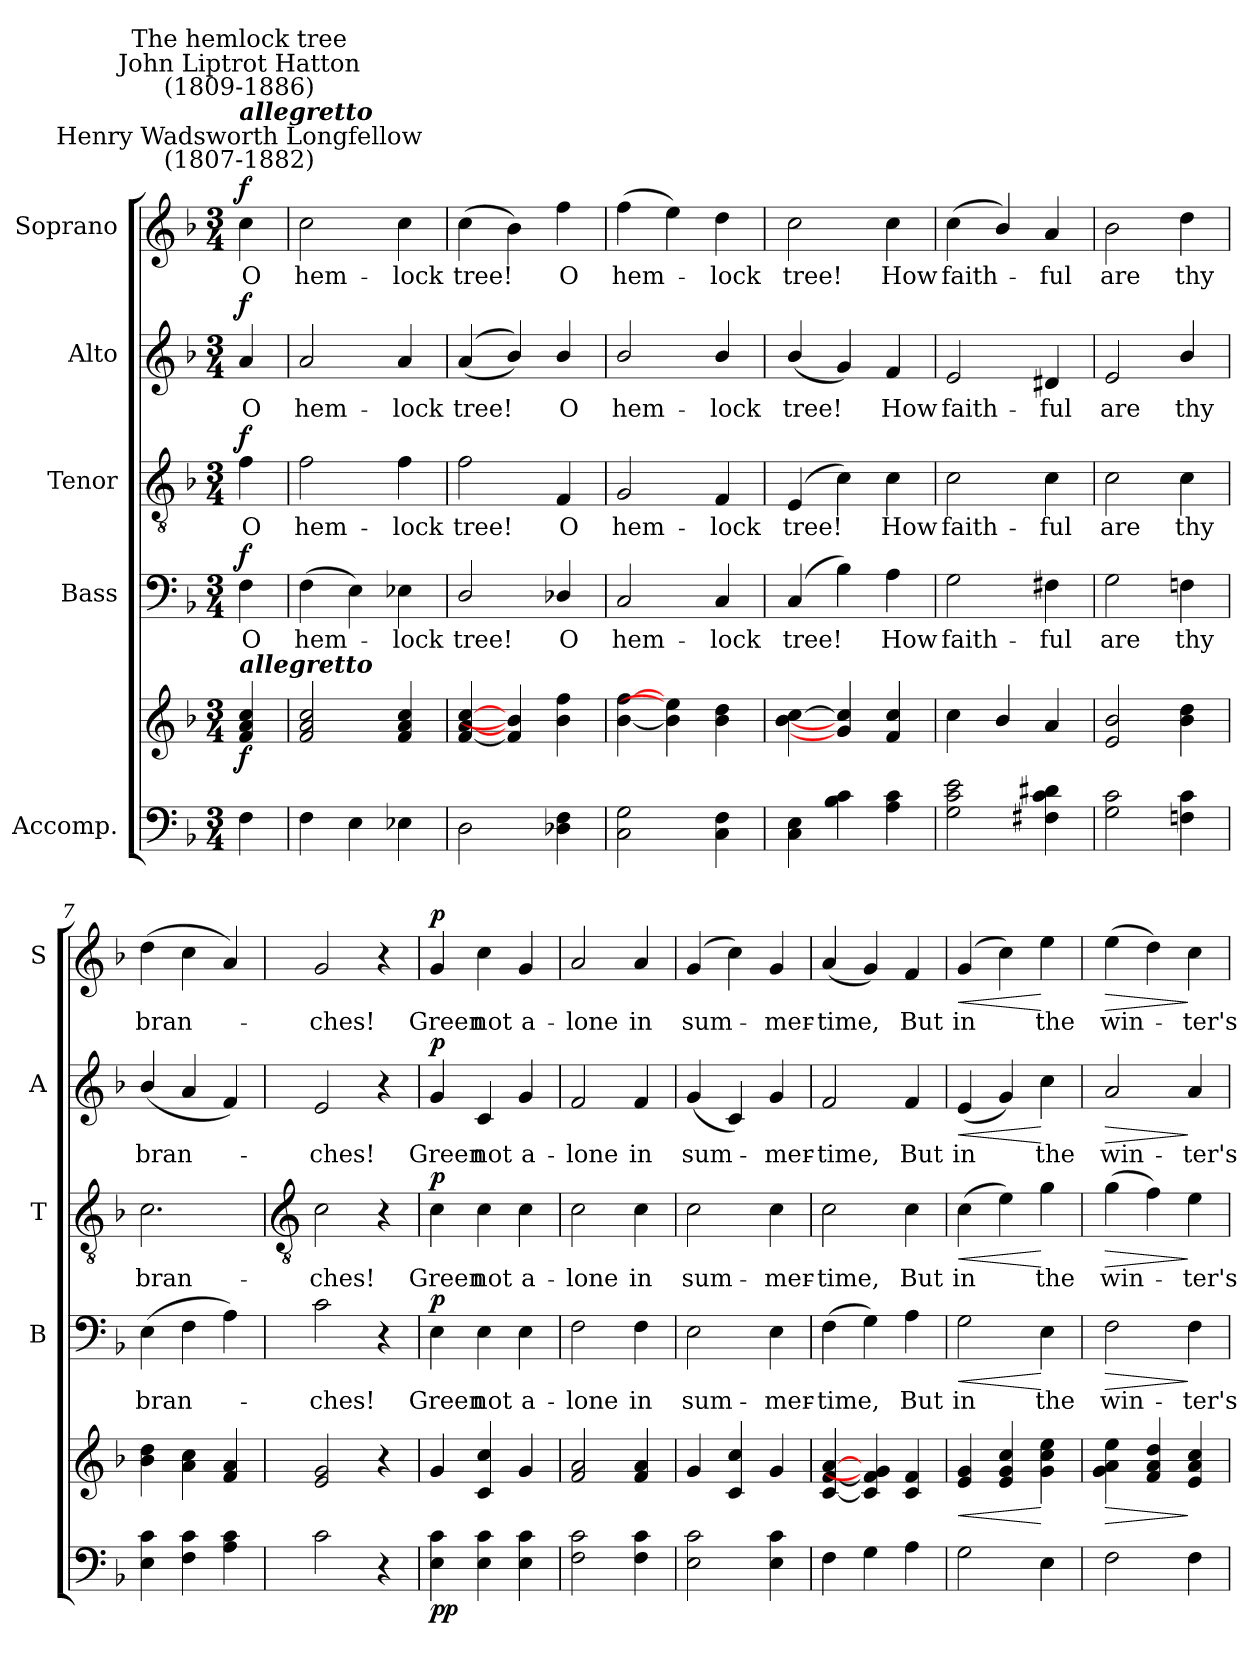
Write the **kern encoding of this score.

**kern	**kern	**dynam	**kern	**text	**dynam	**kern	**text	**dynam	**kern	**text	**dynam	**kern	**text	**dynam
*part5	*part5	*part5	*part4	*part4	*part4	*part3	*part3	*part3	*part2	*part2	*part2	*part1	*part1	*part1
*staff6	*staff5	*staff5/6	*staff4	*staff4	*staff4	*staff3	*staff3	*staff3	*staff2	*staff2	*staff2	*staff1	*staff1	*staff1
*I"Accomp.	*	*	*I"Bass	*	*	*I"Tenor	*	*	*I"Alto	*	*	*I"Soprano	*	*
*	*	*	*I'B	*	*	*I'T	*	*	*I'A	*	*	*I'S	*	*
*clefF4	*clefG2	*	*clefF4	*	*	*clefGv2	*	*	*clefG2	*	*	*clefG2	*	*
*k[b-]	*k[b-]	*	*k[b-]	*	*	*k[b-]	*	*	*k[b-]	*	*	*k[b-]	*	*
*F:	*F:	*	*F:	*	*	*F:	*	*	*F:	*	*	*F:	*	*
*M3/4	*M3/4	*	*M3/4	*	*	*M3/4	*	*	*M3/4	*	*	*M3/4	*	*
*MM160	*MM160	*	*MM160	*	*	*MM160	*	*	*MM160	*	*	*MM160	*	*
=	=	=	=	=	=	=	=	=	=	=	=	=	=	=
!	!	!	!	!	!	!	!	!	!	!	!	!LO:TX:a:cj:t=Henry Wadsworth Longfellow\n(1807-1882)	!	!
!	!	!	!	!	!	!	!	!	!	!	!	!LO:TX:a:Bi:t=allegretto	!	!
!	!	!	!	!	!	!	!	!	!	!	!	!LO:TX:a:cj:t=John Liptrot Hatton\n(1809-1886)	!	!
!	!	!	!	!	!	!	!	!	!	!	!	!LO:TX:a:cj:t=The hemlock tree	!	!
!	!LO:TX:a:Bi:t=allegretto	!	!	!	!	!	!	!	!	!	!	!	!	!
!	!	!LO:DY:b	!	!LO:LY:b	!LO:DY:b	!	!LO:LY:b	!LO:DY:b	!	!LO:LY:b	!LO:DY:b	!	!LO:LY:b	!LO:DY:b
4F	4f 4a 4cc	f	4F	O	f	4f	O	f	4a	O	f	4cc	O	f
=1	=1	=1	=1	=1	=1	=1	=1	=1	=1	=1	=1	=1	=1	=1
!	!	!	!	!LO:LY:b	!	!	!LO:LY:b	!	!	!LO:LY:b	!	!	!LO:LY:b	!
4F	2f 2a 2cc	.	(>4F	hem-	.	2f	hem-	.	2a	hem-	.	2cc	hem-	.
4E	.	.	4E)	.	.	.	.	.	.	.	.	.	.	.
!	!	!	!	!LO:LY:b	!	!	!LO:LY:b	!	!	!LO:LY:b	!	!	!LO:LY:b	!
4E-X	4f 4a 4cc	.	4E-X	lock	.	4f	-lock	.	4a	-lock	.	4cc	-lock	.
=2	=2	=2	=2	=2	=2	=2	=2	=2	=2	=2	=2	=2	=2	=2
!	!	!	!	!LO:LY:b	!	!	!LO:LY:b	!	!	!LO:LY:b	!	!	!LO:LY:b	!
2D	[4f [4a [4cc	.	2D/	tree!	.	2f	tree!	.	(<(<4a	tree!	.	(>4cc	tree!	.
.	4f] 4b-]	.	.	.	.	.	.	.	4b-/))	.	.	4b-)	.	.
!	!	!	!	!LO:LY:b	!	!	!LO:LY:b	!	!	!LO:LY:b	!	!	!LO:LY:b	!
4D-X 4F	4b- 4ff	.	4D-X/	O	.	4F	O	.	4b-/	O	.	4ff	O	.
=3	=3	=3	=3	=3	=3	=3	=3	=3	=3	=3	=3	=3	=3	=3
!	!	!	!	!LO:LY:b	!	!	!LO:LY:b	!	!	!LO:LY:b	!	!	!LO:LY:b	!
2C 2G	[4b- [4ff	.	2C	hem-	.	2G	hem-	.	2b-/	hem-	.	(>4ff	hem-	.
.	4b-] 4ee]	.	.	.	.	.	.	.	.	.	.	4ee)	.	.
!	!	!	!	!LO:LY:b	!	!	!LO:LY:b	!	!	!LO:LY:b	!	!	!LO:LY:b	!
4C 4F	4b- 4dd	.	4C	-lock	.	4F	-lock	.	4b-/	-lock	.	4dd	lock	.
=4	=4	=4	=4	=4	=4	=4	=4	=4	=4	=4	=4	=4	=4	=4
!	!	!	!	!LO:LY:b	!	!	!LO:LY:b	!	!	!LO:LY:b	!	!	!LO:LY:b	!
4C 4E	[4b- [4cc	.	(4C	tree!	.	(4E	tree!	.	(<4b-/	tree!	.	2cc	tree!	.
4B- 4c	4g] 4cc]	.	4B-)	.	.	4c)	.	.	4g)	.	.	.	.	.
!	!	!	!	!LO:LY:b	!	!	!LO:LY:b	!	!	!LO:LY:b	!	!	!LO:LY:b	!
4A 4c	4f 4cc	.	4A	How	.	4c	How	.	4f	How	.	4cc	How	.
=5	=5	=5	=5	=5	=5	=5	=5	=5	=5	=5	=5	=5	=5	=5
!	!	!	!	!LO:LY:b	!	!	!LO:LY:b	!	!	!LO:LY:b	!	!	!LO:LY:b	!
2G 2c 2e	4cc	.	2G	faith-	.	2c	faith-	.	2e	faith-	.	(<4cc	faith-	.
.	4b-/	.	.	.	.	.	.	.	.	.	.	4b-/)	.	.
!	!	!	!	!LO:LY:b	!	!	!LO:LY:b	!	!	!LO:LY:b	!	!	!LO:LY:b	!
4F#X 4c 4d#X	4a	.	4F#X	-ful	.	4c	-ful	.	4d#X	-ful	.	4a	ful	.
=6	=6	=6	=6	=6	=6	=6	=6	=6	=6	=6	=6	=6	=6	=6
!	!	!	!	!LO:LY:b	!	!	!LO:LY:b	!	!	!LO:LY:b	!	!	!LO:LY:b	!
2G 2c	2e 2b-	.	2G	are	.	2c	are	.	2e	are	.	2b-	are	.
!	!	!	!	!LO:LY:b	!	!	!LO:LY:b	!	!	!LO:LY:b	!	!	!LO:LY:b	!
4Fn 4c	4b- 4dd	.	4Fn	thy	.	4c	thy	.	4b-/	thy	.	4dd	thy	.
=7	=7	=7	=7	=7	=7	=7	=7	=7	=7	=7	=7	=7	=7	=7
!	!	!	!	!LO:LY:b	!	!	!LO:LY:b	!	!	!LO:LY:b	!	!	!LO:LY:b	!
4E 4c	4b- 4dd	.	(>4E	bran-	.	2.c	bran-	.	(<4b-/	bran-	.	(>4dd	bran-	.
4F 4c	4a 4cc	.	4F	.	.	.	.	.	4a	.	.	4cc	.	.
4A 4c	4f 4a	.	4A)	.	.	.	.	.	4f)	.	.	4a)	.	.
!!LO:LB:g=z
=8	=8	=8	=8	=8	=8	=8	=8	=8	=8	=8	=8	=8	=8	=8
*	*	*	*	*	*	*clefGv2	*	*	*	*	*	*	*	*
!	!	!	!	!LO:LY:b	!	!	!LO:LY:b	!	!	!LO:LY:b	!	!	!LO:LY:b	!
2c	2e 2g	.	2c	ches!	.	2c	-ches!	.	2e	ches!	.	2g	ches!	.
4r	4r	.	4r	.	.	4r	.	.	4r	.	.	4r	.	.
=9	=9	=9	=9	=9	=9	=9	=9	=9	=9	=9	=9	=9	=9	=9
!	!	!LO:DY:b=2	!	!LO:LY:b	!	!	!LO:LY:b	!	!	!LO:LY:b	!	!	!LO:LY:b	!
!	!	!LO:DY:n=1:b	!	!	!LO:DY:b	!	!	!LO:DY:b	!	!	!LO:DY:b	!	!	!LO:DY:b
4E 4c	4g	p p	4E	Green	p	4c	Green	p	4g	Green	p	4g	Green	p
!	!	!	!	!LO:LY:b	!	!	!LO:LY:b	!	!	!LO:LY:b	!	!	!LO:LY:b	!
4E 4c	4c 4cc	.	4E	not	.	4c	not	.	4c	not	.	4cc	not	.
!	!	!	!	!LO:LY:b	!	!	!LO:LY:b	!	!	!LO:LY:b	!	!	!LO:LY:b	!
4E 4c	4g	.	4E	a-	.	4c	a-	.	4g	a-	.	4g	a-	.
=10	=10	=10	=10	=10	=10	=10	=10	=10	=10	=10	=10	=10	=10	=10
!	!	!	!	!LO:LY:b	!	!	!LO:LY:b	!	!	!LO:LY:b	!	!	!LO:LY:b	!
2F 2c	2f 2a	.	2F	-lone	.	2c	-lone	.	2f	-lone	.	2a	-lone	.
!	!	!	!	!LO:LY:b	!	!	!LO:LY:b	!	!	!LO:LY:b	!	!	!LO:LY:b	!
4F 4c	4f 4a	.	4F	in	.	4c	in	.	4f	in	.	4a	in	.
=11	=11	=11	=11	=11	=11	=11	=11	=11	=11	=11	=11	=11	=11	=11
!	!	!	!	!LO:LY:b	!	!	!LO:LY:b	!	!	!LO:LY:b	!	!	!LO:LY:b	!
2E 2c	4g	.	2E	sum-	.	2c	sum-	.	(<4g	sum-	.	(<4g	sum-	.
.	4c 4cc	.	.	.	.	.	.	.	4c)	.	.	4cc)	.	.
!	!	!	!	!LO:LY:b	!	!	!LO:LY:b	!	!	!LO:LY:b	!	!	!LO:LY:b	!
4E 4c	4g	.	4E	-mer-	.	4c	-mer-	.	4g	mer-	.	4g	mer-	.
=12	=12	=12	=12	=12	=12	=12	=12	=12	=12	=12	=12	=12	=12	=12
!	!	!	!	!LO:LY:b	!	!	!LO:LY:b	!	!	!LO:LY:b	!	!	!LO:LY:b	!
4F	[4c [4f [4a	.	(>4F	-time,	.	2c	-time,	.	2f	-time,	.	(<4a	-time,	.
4G	4c] 4f] 4g]	.	4G)	.	.	.	.	.	.	.	.	4g)	.	.
!	!	!	!	!LO:LY:b	!	!	!LO:LY:b	!	!	!LO:LY:b	!	!	!LO:LY:b	!
4A	4c 4f	.	4A	But	.	4c	But	.	4f	But	.	4f	But	.
=13	=13	=13	=13	=13	=13	=13	=13	=13	=13	=13	=13	=13	=13	=13
!	!	!LO:HP:b	!	!LO:LY:b	!LO:HP:b	!	!LO:LY:b	!LO:HP:b	!	!LO:LY:b	!LO:HP:b	!	!LO:LY:b	!LO:HP:b
2G	4e 4g	<	2G	in	<	(>4c	in	<	(<4e	in	<	(4g	in	<
.	4e 4g 4cc	.	.	.	.	4e)	.	.	4g)	.	.	4cc)	.	.
!	!	!	!	!LO:LY:b	!	!	!LO:LY:b	!	!	!LO:LY:b	!	!	!LO:LY:b	!
4E	4g 4cc 4ee	[	4E	the	[	4g	the	[	4cc	the	[	4ee	the	[
=14	=14	=14	=14	=14	=14	=14	=14	=14	=14	=14	=14	=14	=14	=14
!	!	!LO:HP:b	!	!LO:LY:b	!LO:HP:b	!	!LO:LY:b	!LO:HP:b	!	!LO:LY:b	!LO:HP:b	!	!LO:LY:b	!LO:HP:b
2F	4g 4a 4ee	>	2F	win-	>	(>4g	win-	>	2a	win-	>	(>4ee	win-	>
.	4f 4a 4dd	.	.	.	.	4f)	.	.	.	.	.	4dd)	.	.
!	!	!	!	!LO:LY:b	!	!	!LO:LY:b	!	!	!LO:LY:b	!	!	!LO:LY:b	!
4F	4e 4a 4cc	]	4F	-ter's	]	4e	ter's	]	4a	-ter's	]	4cc	ter's	]
=	=	=	=	=	=	=	=	=	=	=	=	=	=	=
*-	*-	*-	*-	*-	*-	*-	*-	*-	*-	*-	*-	*-	*-	*-
